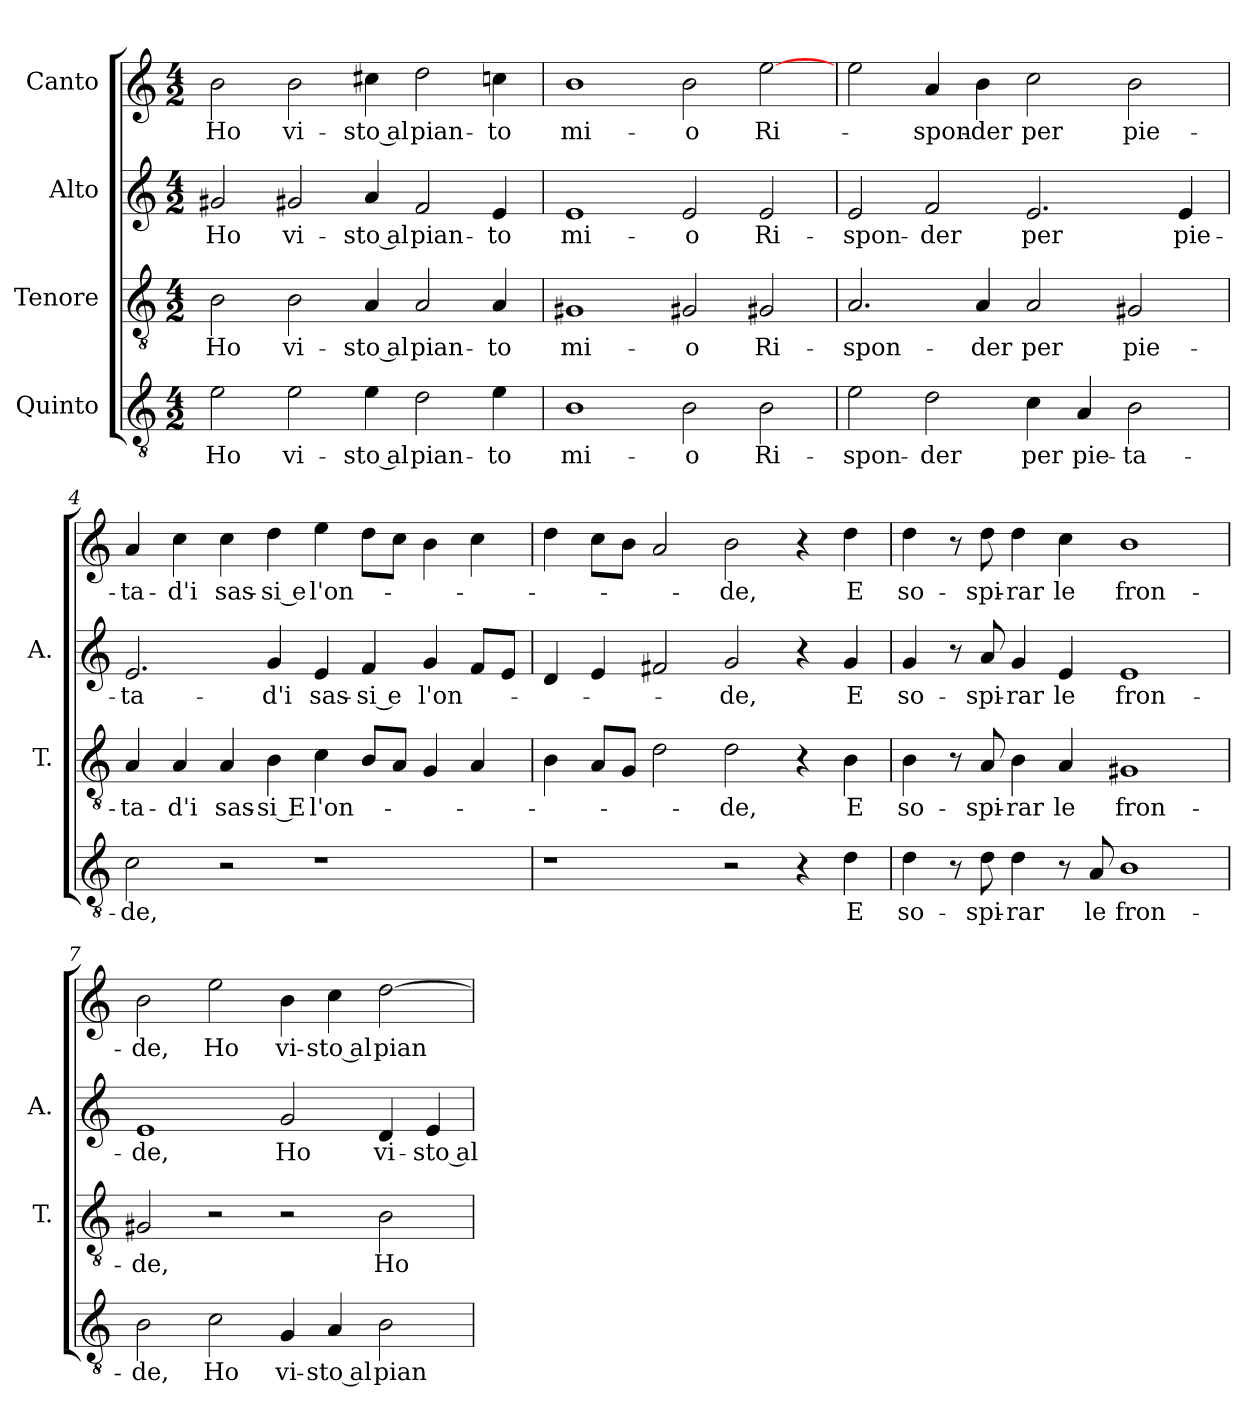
**kern	**text	**kern	**text	**kern	**text	**kern	**text
*part4	*part4	*part3	*part3	*part2	*part2	*part1	*part1
*staff4	*staff4	*staff3	*staff3	*staff2	*staff2	*staff1	*staff1
*I"Quinto	*	*I"Tenore	*	*I"Alto	*	*I"Canto	*
*	*	*I'T.	*	*I'A.	*	*	*
*clefGv2	*	*clefGv2	*	*clefG2	*	*clefG2	*
*k[]	*	*k[]	*	*k[]	*	*k[]	*
*M4/2	*	*M4/2	*	*M4/2	*	*M4/2	*
=1	=1	=1	=1	=1	=1	=1	=1
2e	Ho	2B	Ho	2g#X	Ho	2b	Ho
2e	vi-	2B	vi-	2g#X	vi-	2b	vi-
4e	-sto al	4A	-sto al	4a	-sto al	4cc#X	-sto al
2d	pian-	2A	pian-	2f	pian-	2dd	pian-
4e	-to	4A	-to	4e	-to	4ccn	-to
=2	=2	=2	=2	=2	=2	=2	=2
1B	mi-	1G#X	mi-	1e	mi-	1b	mi-
2B	-o	2G#X	-o	2e	-o	2b	-o
2B	Ri-	2G#X	Ri-	2e	Ri-	[2ee	Ri-
=3	=3	=3	=3	=3	=3	=3	=3
2e	-spon-	2.A	-spon-	2e	-spon-	2ee	.
2d	-der	.	.	2f	-der	4a	-spon-
.	.	4A	-der	.	.	4b	-der
4c	per	2A	per	2.e	per	2cc	per
4A	pie-	.	.	.	.	.	.
2B	-ta-	2G#X	pie-	.	.	2b	pie-
.	.	.	.	4e	pie-	.	.
=4	=4	=4	=4	=4	=4	=4	=4
2c	-de,	4A	-ta-	2.e	-ta-	4a	-ta-
.	.	4A	-d'i	.	.	4cc	-d'i
2r	.	4A	sas-	.	.	4cc	sas-
.	.	4B	-si E	4g	-d'i	4dd	-si e
1r	.	4c	l'on-	4e	sas-	4ee	l'on-
.	.	8BL	.	4f	-si e	8ddL	.
.	.	8AJ	.	.	.	8ccJ	.
.	.	4G	.	4g	l'on-	4b	.
.	.	4A	.	8fL	.	4cc	.
.	.	.	.	8eJ	.	.	.
=5	=5	=5	=5	=5	=5	=5	=5
1r	.	4B	.	4d	.	4dd	.
.	.	8AL	.	4e	.	8ccL	.
.	.	8GJ	.	.	.	8bJ	.
.	.	2d	.	2f#X	.	2a	.
2r	.	2d	-de,	2g	-de,	2b	-de,
4r	.	4r	.	4r	.	4r	.
4d	E	4B	E	4g	E	4dd	E
=6	=6	=6	=6	=6	=6	=6	=6
4d	so-	4B	so-	4g	so-	4dd	so-
8r	.	8r	.	8r	.	8r	.
8d	-spi-	8A	-spi-	8a	-spi-	8dd	-spi-
4d	-rar	4B	-rar	4g	-rar	4dd	-rar
8r	.	4A	le	4e	le	4cc	le
8A	le	.	.	.	.	.	.
1B	fron-	1G#X	fron-	1e	fron-	1b	fron-
=7	=7	=7	=7	=7	=7	=7	=7
2B	-de,	2G#X	-de,	1e	-de,	2b	-de,
2c	Ho	2r	.	.	.	2ee	Ho
4G	vi-	2r	.	2g	Ho	4b	vi-
4A	-sto al	.	.	.	.	4cc	-sto al
2B	pian-	2B	Ho	4d	vi-	[2dd	pian-
.	.	.	.	4e	-sto al	.	.
=	=	=	=	=	=	=	=
*-	*-	*-	*-	*-	*-	*-	*-
